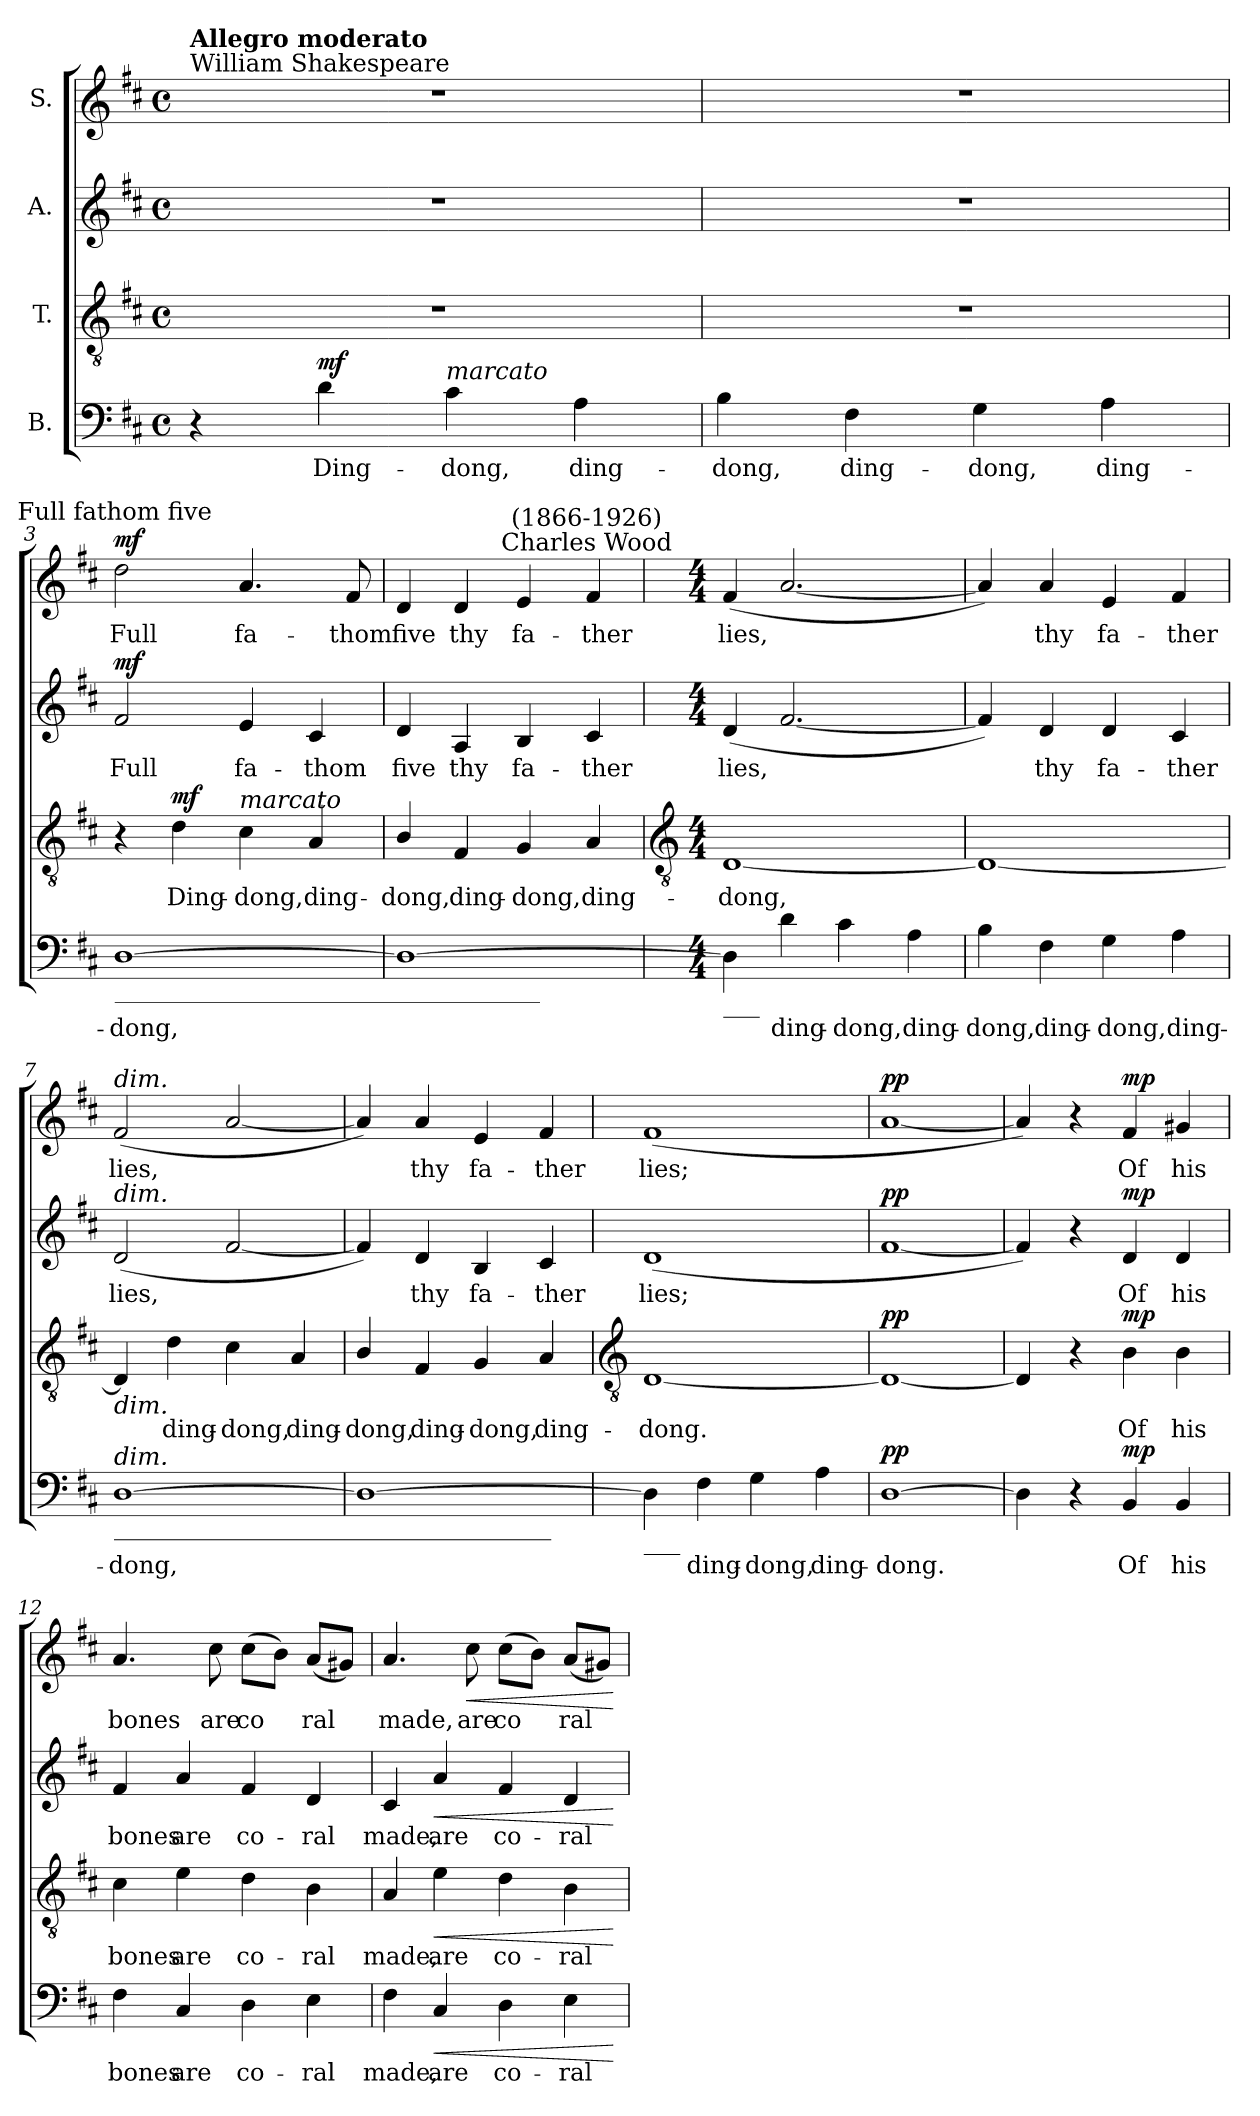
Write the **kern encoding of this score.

**kern	**text	**dynam	**kern	**text	**dynam	**kern	**text	**dynam	**kern	**text	**dynam
*part4	*part4	*part4	*part3	*part3	*part3	*part2	*part2	*part2	*part1	*part1	*part1
*staff4	*staff4	*staff4	*staff3	*staff3	*staff3	*staff2	*staff2	*staff2	*staff1	*staff1	*staff1
*I"B.	*	*	*I"T.	*	*	*I"A.	*	*	*I"S.	*	*
*clefF4	*	*	*clefGv2	*	*	*clefG2	*	*	*clefG2	*	*
*k[f#c#]	*	*	*k[f#c#]	*	*	*k[f#c#]	*	*	*k[f#c#]	*	*
*D:	*	*	*D:	*	*	*D:	*	*	*D:	*	*
*M4/4	*	*	*M4/4	*	*	*M4/4	*	*	*M4/4	*	*
*met(c)	*	*	*met(c)	*	*	*met(c)	*	*	*met(c)	*	*
=1	=1	=1	=1	=1	=1	=1	=1	=1	=1	=1	=1
!	!	!	!	!	!	!	!	!	!LO:TX:a:t=William Shakespeare	!	!
!	!	!	!	!	!	!	!	!	!LO:TX:a:B:t=Allegro moderato	!	!
4r	.	.	1r	.	.	1r	.	.	1r	.	.
!	!LO:LY:b	!LO:DY:a	!	!	!	!	!	!	!	!	!
4d	Ding-	mf	.	.	.	.	.	.	.	.	.
!LO:TX:a:i:t=marcato	!	!	!	!	!	!	!	!	!	!	!
!	!LO:LY:b	!	!	!	!	!	!	!	!	!	!
4c#	-dong,	.	.	.	.	.	.	.	.	.	.
!	!LO:LY:b	!	!	!	!	!	!	!	!	!	!
4A	ding-	.	.	.	.	.	.	.	.	.	.
=2	=2	=2	=2	=2	=2	=2	=2	=2	=2	=2	=2
!	!LO:LY:b	!	!	!	!	!	!	!	!	!	!
4B	-dong,	.	1r	.	.	1r	.	.	1r	.	.
!	!LO:LY:b	!	!	!	!	!	!	!	!	!	!
4F#	ding-	.	.	.	.	.	.	.	.	.	.
!	!LO:LY:b	!	!	!	!	!	!	!	!	!	!
4G	-dong,	.	.	.	.	.	.	.	.	.	.
!	!LO:LY:b	!	!	!	!	!	!	!	!	!	!
4A	ding-	.	.	.	.	.	.	.	.	.	.
=3	=3	=3	=3	=3	=3	=3	=3	=3	=3	=3	=3
!	!	!	!	!	!	!	!	!	!LO:TX:a:cj:t=Full fathom five	!	!
!LO:TX:b:t=___________________________________	!	!	!	!	!	!	!	!	!	!	!
!	!LO:LY:b	!	!	!	!	!	!LO:LY:b	!LO:DY:a	!	!LO:LY:b	!LO:DY:a
[1D	-dong,	.	4r	.	.	2f#	Full	mf	2dd	Full	mf
!	!	!	!	!LO:LY:b	!LO:DY:a	!	!	!	!	!	!
.	.	.	4d	Ding-	mf	.	.	.	.	.	.
!	!	!	!LO:TX:a:i:t=marcato	!	!	!	!	!	!	!	!
!	!	!	!	!LO:LY:b	!	!	!LO:LY:b	!	!	!LO:LY:b	!
.	.	.	4c#	-dong,	.	4e	fa-	.	4.a	fa-	.
!	!	!	!	!LO:LY:b	!	!	!LO:LY:b	!	!	!	!
.	.	.	4A	ding-	.	4c#	-thom	.	.	.	.
!	!	!	!	!	!	!	!	!	!	!LO:LY:b	!
.	.	.	.	.	.	.	.	.	8f#	-thom	.
=4	=4	=4	=4	=4	=4	=4	=4	=4	=4	=4	=4
!	!	!	!	!LO:LY:b	!	!	!LO:LY:b	!	!	!LO:LY:b	!
1D_	.	.	4B/	-dong,	.	4d	five	.	4d	five	.
!	!	!	!	!LO:LY:b	!	!	!LO:LY:b	!	!	!LO:LY:b	!
.	.	.	4F#	ding-	.	4A	thy	.	4d	thy	.
!	!	!	!	!LO:LY:b	!	!	!LO:LY:b	!	!	!LO:LY:b	!
.	.	.	4G	-dong,	.	4B	fa-	.	4e	fa-	.
!	!	!	!	!	!	!	!	!	!LO:TX:a:cj:t=Charles Wood	!	!
!	!	!	!	!	!	!	!	!	!LO:TX:a:cj:t=(1866-1926)	!	!
!	!	!	!	!LO:LY:b	!	!	!LO:LY:b	!	!	!LO:LY:b	!
.	.	.	4A	ding-	.	4c#	-ther	.	4f#	-ther	.
!!LO:LB:g=z
=5	=5	=5	=5	=5	=5	=5	=5	=5	=5	=5	=5
*	*	*	*clefGv2	*	*	*	*	*	*	*	*
*M4/4	*	*	*M4/4	*	*	*M4/4	*	*	*M4/4	*	*
!LO:TX:b:t=___	!	!	!	!	!	!	!	!	!	!	!
!	!	!	!	!LO:LY:b	!	!	!LO:LY:b	!	!	!LO:LY:b	!
4D]	.	.	[1D	-dong,	.	(<4d	lies,	.	(<4f#	lies,	.
!	!LO:LY:b	!	!	!	!	!	!	!	!	!	!
4d	ding-	.	.	.	.	[2.f#	.	.	[2.a	.	.
!	!LO:LY:b	!	!	!	!	!	!	!	!	!	!
4c#	-dong,	.	.	.	.	.	.	.	.	.	.
!	!LO:LY:b	!	!	!	!	!	!	!	!	!	!
4A	ding-	.	.	.	.	.	.	.	.	.	.
=6	=6	=6	=6	=6	=6	=6	=6	=6	=6	=6	=6
!	!LO:LY:b	!	!	!	!	!	!	!	!	!	!
4B	-dong,	.	1D_	.	.	4f#])	.	.	4a])	.	.
!	!LO:LY:b	!	!	!	!	!	!LO:LY:b	!	!	!LO:LY:b	!
4F#	ding-	.	.	.	.	4d	thy	.	4a	thy	.
!	!LO:LY:b	!	!	!	!	!	!LO:LY:b	!	!	!LO:LY:b	!
4G	-dong,	.	.	.	.	4d	fa-	.	4e	fa-	.
!	!LO:LY:b	!	!	!	!	!	!LO:LY:b	!	!	!LO:LY:b	!
4A	ding-	.	.	.	.	4c#	-ther	.	4f#	-ther	.
=7	=7	=7	=7	=7	=7	=7	=7	=7	=7	=7	=7
!	!	!	!	!	!	!	!	!	!LO:TX:a:i:t=dim.	!	!
!	!	!	!	!	!	!LO:TX:a:i:t=dim.	!	!	!	!	!
!	!	!	!LO:TX:b:i:t=dim.	!	!	!	!	!	!	!	!
!LO:TX:b:t=____________________________________	!	!	!	!	!	!	!	!	!	!	!
!LO:TX:a:i:t=dim.	!	!	!	!	!	!	!	!	!	!	!
!	!LO:LY:b	!	!	!	!	!	!LO:LY:b	!	!	!LO:LY:b	!
[1D	-dong,	.	4D]	.	.	(<2d	lies,	.	(<2f#	lies,	.
!	!	!	!	!LO:LY:b	!	!	!	!	!	!	!
.	.	.	4d	ding-	.	.	.	.	.	.	.
!	!	!	!	!LO:LY:b	!	!	!	!	!	!	!
.	.	.	4c#	-dong,	.	[2f#	.	.	[2a	.	.
!	!	!	!	!LO:LY:b	!	!	!	!	!	!	!
.	.	.	4A	ding-	.	.	.	.	.	.	.
=8	=8	=8	=8	=8	=8	=8	=8	=8	=8	=8	=8
!	!	!	!	!LO:LY:b	!	!	!	!	!	!	!
1D_	.	.	4B/	-dong,	.	4f#])	.	.	4a])	.	.
!	!	!	!	!LO:LY:b	!	!	!LO:LY:b	!	!	!LO:LY:b	!
.	.	.	4F#	ding-	.	4d	thy	.	4a	thy	.
!	!	!	!	!LO:LY:b	!	!	!LO:LY:b	!	!	!LO:LY:b	!
.	.	.	4G	-dong,	.	4B	fa-	.	4e	fa-	.
!	!	!	!	!LO:LY:b	!	!	!LO:LY:b	!	!	!LO:LY:b	!
.	.	.	4A	ding-	.	4c#	-ther	.	4f#	-ther	.
!!LO:LB:g=z
=9	=9	=9	=9	=9	=9	=9	=9	=9	=9	=9	=9
*	*	*	*clefGv2	*	*	*	*	*	*	*	*
!LO:TX:b:t=___	!	!	!	!	!	!	!	!	!	!	!
!	!	!	!	!LO:LY:b	!	!	!LO:LY:b	!	!	!LO:LY:b	!
4D]	.	.	[1D	-dong.	.	(<1d	lies;	.	(<1f#	lies;	.
!	!LO:LY:b	!	!	!	!	!	!	!	!	!	!
4F#	ding-	.	.	.	.	.	.	.	.	.	.
!	!LO:LY:b	!	!	!	!	!	!	!	!	!	!
4G	-dong,	.	.	.	.	.	.	.	.	.	.
!	!LO:LY:b	!	!	!	!	!	!	!	!	!	!
4A	ding-	.	.	.	.	.	.	.	.	.	.
=10	=10	=10	=10	=10	=10	=10	=10	=10	=10	=10	=10
!	!LO:LY:b	!LO:DY:a	!	!	!LO:DY:a	!	!	!LO:DY:a	!	!	!LO:DY:a
[1D	-dong.	pp	1D_	.	pp	[1f#	.	pp	[1a	.	pp
=11	=11	=11	=11	=11	=11	=11	=11	=11	=11	=11	=11
4D]	.	.	4D]	.	.	4f#])	.	.	4a])	.	.
4r	.	.	4r	.	.	4r	.	.	4r	.	.
!	!LO:LY:b	!LO:DY:a	!	!LO:LY:b	!LO:DY:a	!	!LO:LY:b	!LO:DY:a	!	!LO:LY:b	!LO:DY:a
4BB	Of	mp	4B	Of	mp	4d	Of	mp	4f#	Of	mp
!	!LO:LY:b	!	!	!LO:LY:b	!	!	!LO:LY:b	!	!	!LO:LY:b	!
4BB	his	.	4B	his	.	4d	his	.	4g#X	his	.
=12	=12	=12	=12	=12	=12	=12	=12	=12	=12	=12	=12
!	!LO:LY:b	!	!	!LO:LY:b	!	!	!LO:LY:b	!	!	!LO:LY:b	!
4F#	bones	.	4c#	bones	.	4f#	bones	.	4.a	bones	.
!	!LO:LY:b	!	!	!LO:LY:b	!	!	!LO:LY:b	!	!	!	!
4C#	are	.	4e	are	.	4a	are	.	.	.	.
!	!	!	!	!	!	!	!	!	!	!LO:LY:b	!
.	.	.	.	.	.	.	.	.	8cc#	are	.
!	!LO:LY:b	!	!	!LO:LY:b	!	!	!LO:LY:b	!	!	!LO:LY:b	!
4D	co-	.	4d	co-	.	4f#	co-	.	(>8cc#L	co	.
.	.	.	.	.	.	.	.	.	8bJ)	.	.
!	!LO:LY:b	!	!	!LO:LY:b	!	!	!LO:LY:b	!	!	!LO:LY:b	!
4E	-ral	.	4B	-ral	.	4d	-ral	.	(<8aL	ral	.
.	.	.	.	.	.	.	.	.	8g#XJ)	.	.
=13	=13	=13	=13	=13	=13	=13	=13	=13	=13	=13	=13
!	!LO:LY:b	!	!	!LO:LY:b	!	!	!LO:LY:b	!	!	!LO:LY:b	!
4F#	made,	.	4A	made,	.	4c#	made,	.	4.a	made,	.
!	!LO:LY:b	!LO:HP:b	!	!LO:LY:b	!LO:HP:b	!	!LO:LY:b	!LO:HP:b	!	!	!
4C#	are	<	4e	are	<	4a	are	<	.	.	.
!	!	!	!	!	!	!	!	!	!	!LO:LY:b	!LO:HP:b
.	.	.	.	.	.	.	.	.	8cc#	are	<
!	!LO:LY:b	!	!	!LO:LY:b	!	!	!LO:LY:b	!	!	!LO:LY:b	!
4D	co-	.	4d	co-	.	4f#	co-	.	(>8cc#L	co	.
.	.	.	.	.	.	.	.	.	8bJ)	.	.
!	!LO:LY:b	!	!	!LO:LY:b	!	!	!LO:LY:b	!	!	!LO:LY:b	!
4E	-ral	.	4B	-ral	.	4d	-ral	.	(<8aL	ral	.
.	.	.	.	.	.	.	.	.	8g#XJ)	.	.
.	.	[	.	.	[	.	.	[	.	.	[
=	=	=	=	=	=	=	=	=	=	=	=
*-	*-	*-	*-	*-	*-	*-	*-	*-	*-	*-	*-
